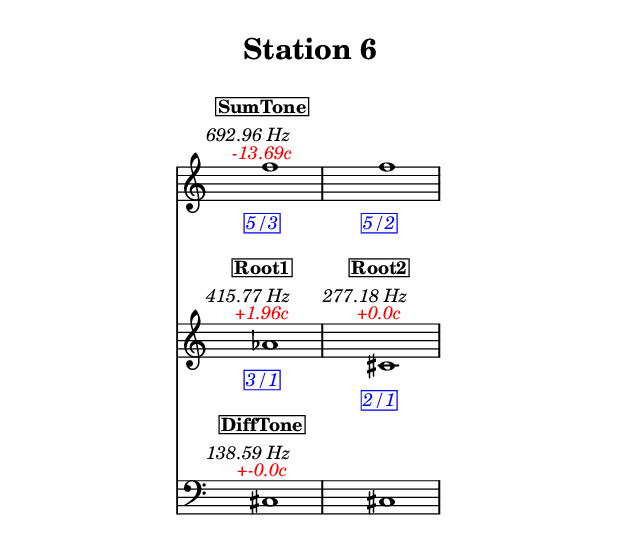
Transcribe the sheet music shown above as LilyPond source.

\version "2.20.0"
\language "english"

#(set-default-paper-size "a6" 'portrait)
#(set-global-staff-size 16)

\header {
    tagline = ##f
    title = \markup {
        \pad-around
            #3
            "Station 6"
        }
}

\layout {
    indent = #25
}

\paper {
    systems-per-page = 1
}

\score {
    \new Score
    <<
        \new Staff
        \with
        {
            \remove Time_signature_engraver
        }
        {
            \clef "treble"
            f''1
            - \tweak color #red
            ^ \markup {
                \halign
                    #0
                    \italic
                        {
                            -13.69c
                        }
                }
            ^ \markup {
                \halign
                    #1
                    \italic
                        {
                            692.96
                            Hz
                        }
                }
            ^ \markup {
                \pad-around
                    #1
                    \box
                        \vcenter
                            \halign
                                #0
                                \bold
                                    {
                                        SumTone
                                    }
                }
            - \tweak color #blue
            _ \markup {
                \pad-around
                    #1
                    \box
                        \halign
                            #0
                            \italic
                                {
                                    5/3
                                }
                }
            \override Score.NonMusicalPaperColumn.padding = #5
            \clef "treble"
            f''1
            - \tweak color #blue
            _ \markup {
                \pad-around
                    #1
                    \box
                        \halign
                            #0
                            \italic
                                {
                                    5/2
                                }
                }
        }
        \new Staff
        \with
        {
            \remove Time_signature_engraver
        }
        {
            \clef "treble"
            af'1
            - \tweak color #red
            ^ \markup {
                \halign
                    #0
                    \italic
                        {
                            +1.96c
                        }
                }
            ^ \markup {
                \halign
                    #1
                    \italic
                        {
                            415.77
                            Hz
                        }
                }
            ^ \markup {
                \pad-around
                    #1
                    \box
                        \vcenter
                            \halign
                                #0
                                \bold
                                    {
                                        Root1
                                    }
                }
            - \tweak color #blue
            _ \markup {
                \pad-around
                    #1
                    \box
                        \halign
                            #0
                            \italic
                                {
                                    3/1
                                }
                }
            \clef "treble"
            cs'1
            - \tweak color #red
            ^ \markup {
                \halign
                    #0
                    \italic
                        {
                            +0.0c
                        }
                }
            ^ \markup {
                \halign
                    #1
                    \italic
                        {
                            277.18
                            Hz
                        }
                }
            ^ \markup {
                \pad-around
                    #1
                    \box
                        \vcenter
                            \halign
                                #0
                                \bold
                                    {
                                        Root2
                                    }
                }
            - \tweak color #blue
            _ \markup {
                \pad-around
                    #1
                    \box
                        \halign
                            #0
                            \italic
                                {
                                    2/1
                                }
                }
        }
        \new Staff
        \with
        {
            \remove Time_signature_engraver
        }
        {
            \clef "bass"
            cs1
            - \tweak color #red
            ^ \markup {
                \halign
                    #0
                    \italic
                        {
                            +-0.0c
                        }
                }
            ^ \markup {
                \halign
                    #1
                    \italic
                        {
                            138.59
                            Hz
                        }
                }
            ^ \markup {
                \pad-around
                    #1
                    \box
                        \vcenter
                            \halign
                                #0
                                \bold
                                    {
                                        DiffTone
                                    }
                }
            \clef "bass"
            cs1
        }
    >>
}